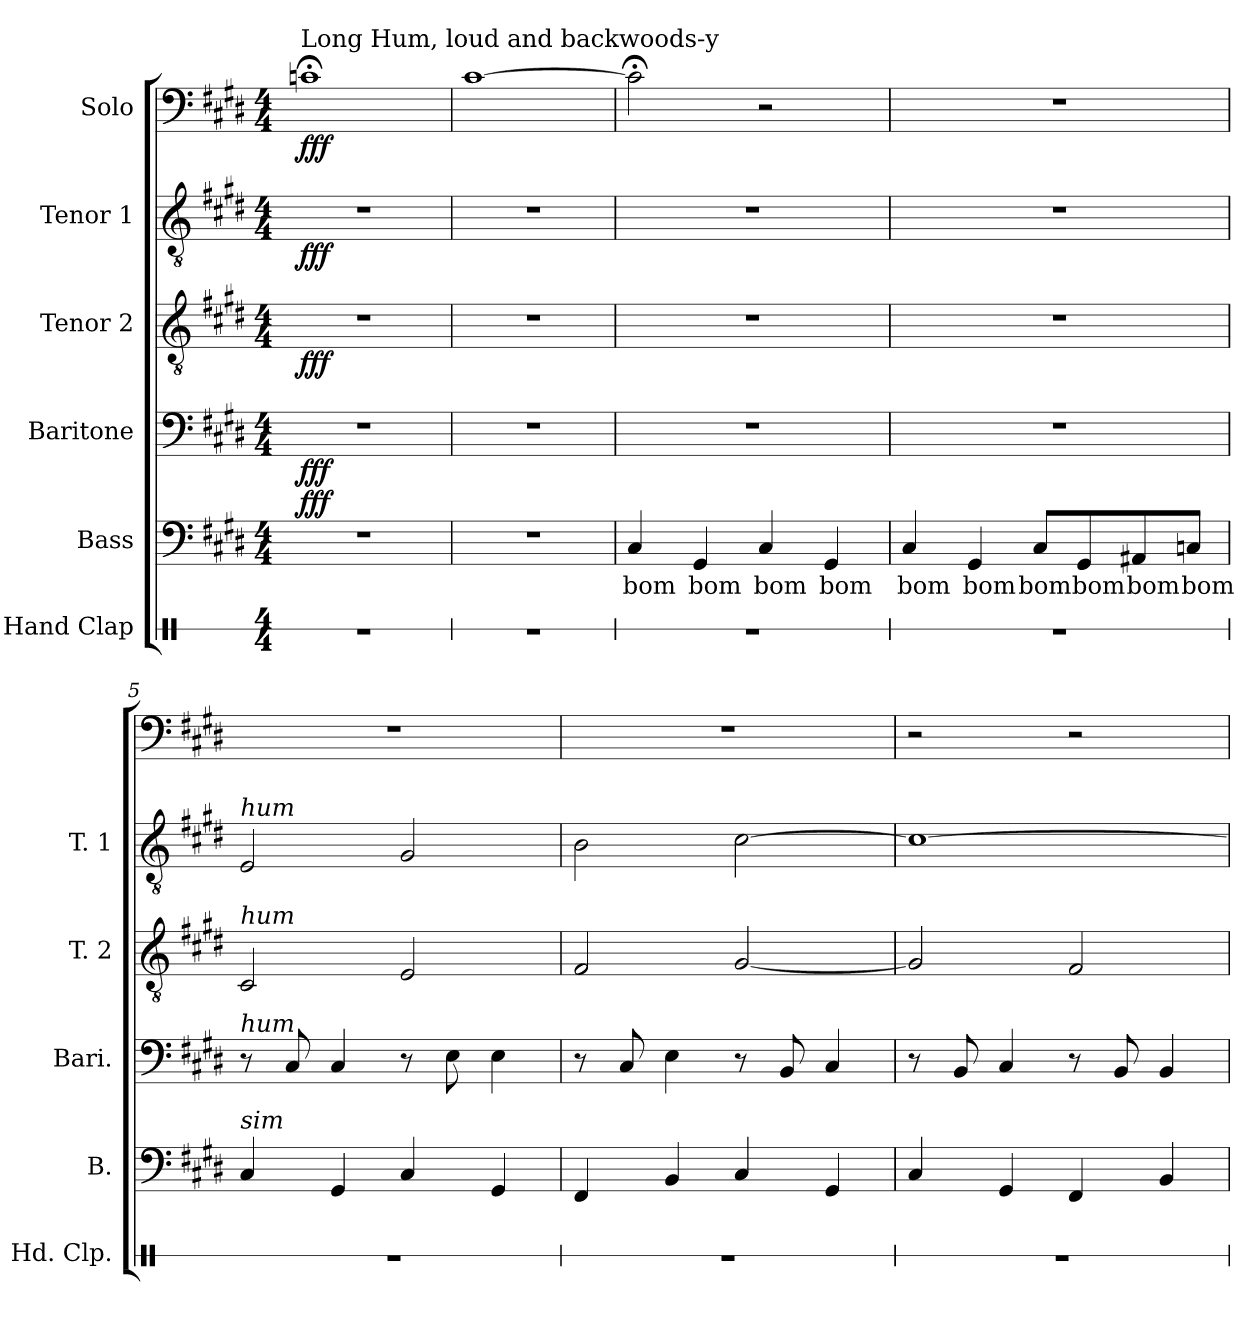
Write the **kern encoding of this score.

**kern	**kern	**text	**dynam	**kern	**dynam	**kern	**dynam	**kern	**dynam	**kern	**dynam
*part6	*part5	*part5	*part5	*part4	*part4	*part3	*part3	*part2	*part2	*part1	*part1
*staff6	*staff5	*staff5	*staff5	*staff4	*staff4	*staff3	*staff3	*staff2	*staff2	*staff1	*staff1
*I"Hand Clap	*I"Bass	*	*	*I"Baritone	*	*I"Tenor 2	*	*I"Tenor 1	*	*I"Solo	*
*I'Hd. Clp.	*I'B.	*	*	*I'Bari.	*	*I'T. 2	*	*I'T. 1	*	*	*
*stria1	*	*	*	*	*	*	*	*	*	*	*
*clefX	*clefF4	*	*	*clefF4	*	*clefGv2	*	*clefGv2	*	*clefF4	*
*k[]	*k[f#c#g#d#]	*	*	*k[f#c#g#d#]	*	*k[f#c#g#d#]	*	*k[f#c#g#d#]	*	*k[f#c#g#d#]	*
*M4/4	*M4/4	*	*	*M4/4	*	*M4/4	*	*M4/4	*	*M4/4	*
=1	=1	=1	=1	=1	=1	=1	=1	=1	=1	=1	=1
!	!	!	!	!	!	!	!	!	!	!LO:TX:a:t=Long Hum, loud and backwoods-y	!
!	!	!	!LO:DY:b	!	!LO:DY:b	!	!LO:DY:b	!	!LO:DY:b	!	!LO:DY:b
1r	1r	.	fff	1r	fff	1r	fff	1r	fff	1cn;<	fff
=2	=2	=2	=2	=2	=2	=2	=2	=2	=2	=2	=2
1r	1r	.	.	1r	.	1r	.	1r	.	[1c#	.
=3	=3	=3	=3	=3	=3	=3	=3	=3	=3	=3	=3
!	!	!LO:LY:b	!	!	!	!	!	!	!	!	!
1r	4C#/	bom	.	1r	.	1r	.	1r	.	2c#;<\]	.
!	!	!LO:LY:b	!	!	!	!	!	!	!	!	!
.	4GG#/	bom	.	.	.	.	.	.	.	.	.
!	!	!LO:LY:b	!	!	!	!	!	!	!	!	!
.	4C#/	bom	.	.	.	.	.	.	.	2r	.
!	!	!LO:LY:b	!	!	!	!	!	!	!	!	!
.	4GG#/	bom	.	.	.	.	.	.	.	.	.
=4	=4	=4	=4	=4	=4	=4	=4	=4	=4	=4	=4
!	!	!LO:LY:b	!	!	!	!	!	!	!	!	!
1r	4C#/	bom	.	1r	.	1r	.	1r	.	1r	.
!	!	!LO:LY:b	!	!	!	!	!	!	!	!	!
.	4GG#/	bom	.	.	.	.	.	.	.	.	.
!	!	!LO:LY:b	!	!	!	!	!	!	!	!	!
.	8C#/L	bom	.	.	.	.	.	.	.	.	.
!	!	!LO:LY:b	!	!	!	!	!	!	!	!	!
.	8GG#/	bom	.	.	.	.	.	.	.	.	.
!	!	!LO:LY:b	!	!	!	!	!	!	!	!	!
.	8AA#X/	bom	.	.	.	.	.	.	.	.	.
!	!	!LO:LY:b	!	!	!	!	!	!	!	!	!
.	8Cn/J	bom	.	.	.	.	.	.	.	.	.
=5	=5	=5	=5	=5	=5	=5	=5	=5	=5	=5	=5
!	!	!	!	!	!	!	!	!LO:TX:a:i:t=hum	!	!	!
!	!	!	!	!	!	!LO:TX:a:i:t=hum	!	!	!	!	!
!	!	!	!	!LO:TX:a:i:t=hum	!	!	!	!	!	!	!
!	!LO:TX:a:i:t=sim	!	!	!	!	!	!	!	!	!	!
1r	4C#/	.	.	8r	.	2C#/	.	2E/	.	1r	.
.	.	.	.	8C#/	.	.	.	.	.	.	.
.	4GG#/	.	.	4C#/	.	.	.	.	.	.	.
.	4C#/	.	.	8r	.	2E/	.	2G#/	.	.	.
.	.	.	.	8E\	.	.	.	.	.	.	.
.	4GG#/	.	.	4E\	.	.	.	.	.	.	.
!!LO:PB:g=z
=6	=6	=6	=6	=6	=6	=6	=6	=6	=6	=6	=6
1r	4FF#/	.	.	8r	.	2F#/	.	2B\	.	1r	.
.	.	.	.	8C#/	.	.	.	.	.	.	.
.	4BB/	.	.	4E\	.	.	.	.	.	.	.
.	4C#/	.	.	8r	.	[2G#/	.	[2c#\	.	.	.
.	.	.	.	8BB/	.	.	.	.	.	.	.
.	4GG#/	.	.	4C#/	.	.	.	.	.	.	.
=7	=7	=7	=7	=7	=7	=7	=7	=7	=7	=7	=7
1r	4C#/	.	.	8r	.	2G#/]	.	1c#_	.	2r	.
.	.	.	.	8BB/	.	.	.	.	.	.	.
.	4GG#/	.	.	4C#/	.	.	.	.	.	.	.
.	4FF#/	.	.	8r	.	2F#/	.	.	.	2r	.
.	.	.	.	8BB/	.	.	.	.	.	.	.
.	4BB/	.	.	4BB/	.	.	.	.	.	.	.
=	=	=	=	=	=	=	=	=	=	=	=
*-	*-	*-	*-	*-	*-	*-	*-	*-	*-	*-	*-
